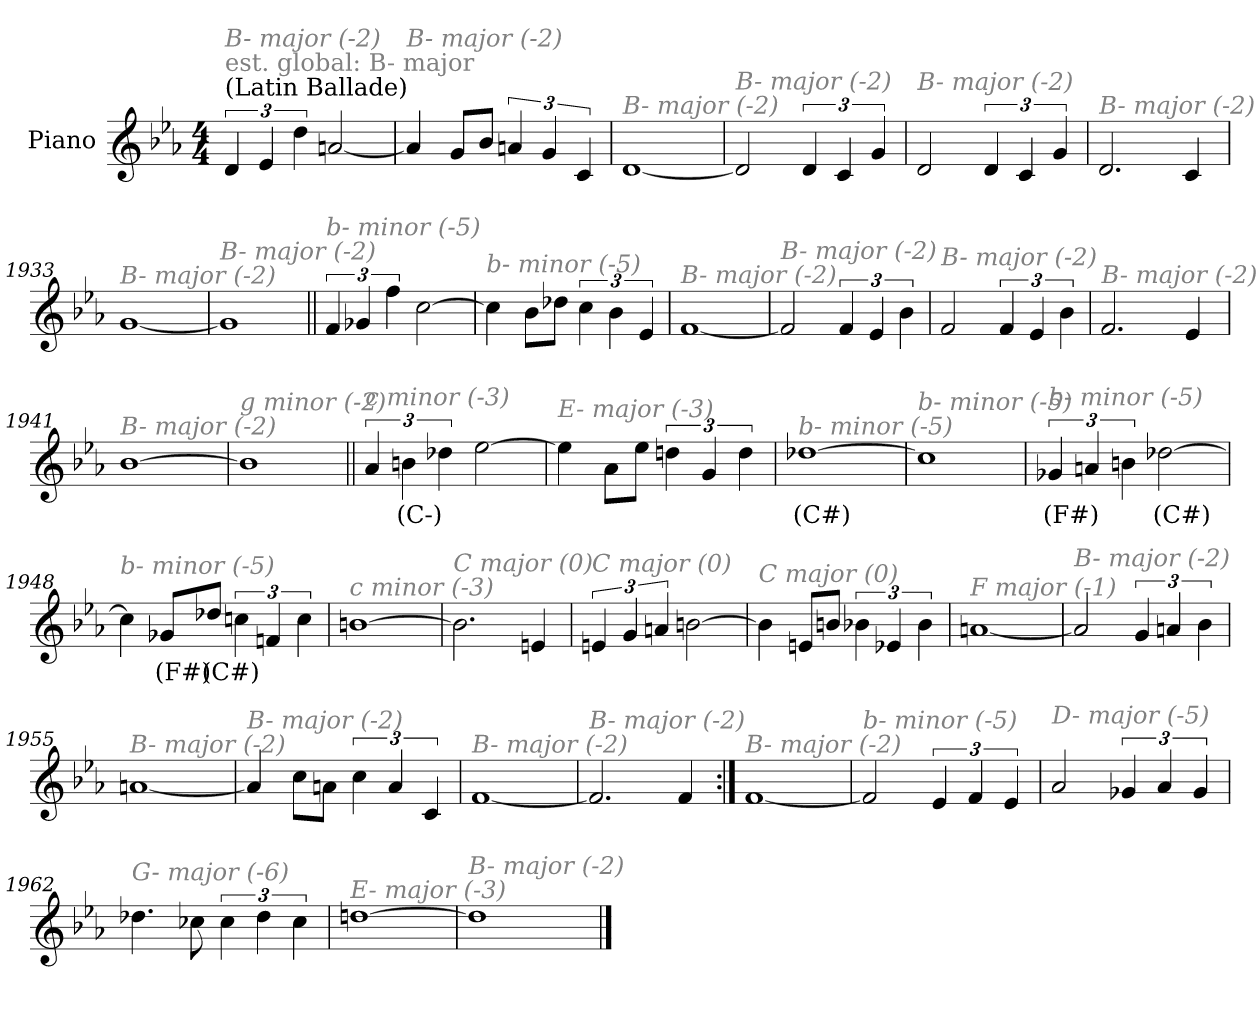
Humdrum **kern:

**kern	**text
*part1	*part1
*staff1	*staff1
*I"Piano	*
*I'Pno.	*
*clefG2	*
*k[b-e-a-]	*
*M4/4	*
*MM120	*
=1	=1
!LO:TX:a:t=(Latin Ballade)	!
!LO:TX:a:color=#808080:t=est. global&colon; B- major	!
!LO:TX:i:color=#808080:t=B- major (-2)	!
6d/	.
6e-/	.
6dd\	.
[2an/	.
=1928	=1928
!LO:TX:i:color=#808080:t=B- major (-2)	!
4a/]	.
8g/L	.
8b-/J	.
6an/	.
6g/	.
6c/	.
=1929	=1929
!LO:TX:i:color=#808080:t=B- major (-2)	!
[1d	.
=1930	=1930
!LO:TX:i:color=#808080:t=B- major (-2)	!
2d/]	.
6d/	.
6c/	.
6g/	.
!!LO:LB:g=z
=1931	=1931
!LO:TX:i:color=#808080:t=B- major (-2)	!
2d/	.
6d/	.
6c/	.
6g/	.
=1932	=1932
!LO:TX:i:color=#808080:t=B- major (-2)	!
2.d/	.
4c/	.
=1933	=1933
!LO:TX:i:color=#808080:t=B- major (-2)	!
[1g	.
=1934	=1934
!LO:TX:i:color=#808080:t=B- major (-2)	!
1g]	.
!!LO:LB:g=z
=1935||	=1935||
!LO:TX:i:color=#808080:t=b- minor (-5)	!
6f/	.
6g-X/	.
6ff\	.
[2cc\	.
=1936	=1936
!LO:TX:i:color=#808080:t=b- minor (-5)	!
4cc\]	.
8b-\L	.
8dd-X\J	.
6cc\	.
6b-\	.
6e-/	.
=1937	=1937
!LO:TX:i:color=#808080:t=B- major (-2)	!
[1f	.
=1938	=1938
!LO:TX:i:color=#808080:t=B- major (-2)	!
2f/]	.
6f/	.
6e-/	.
6b-\	.
!!LO:LB:g=z
=1939	=1939
!LO:TX:i:color=#808080:t=B- major (-2)	!
2f/	.
6f/	.
6e-/	.
6b-\	.
=1940	=1940
!LO:TX:i:color=#808080:t=B- major (-2)	!
2.f/	.
4e-/	.
=1941	=1941
!LO:TX:i:color=#808080:t=B- major (-2)	!
[1b-	.
=1942	=1942
!LO:TX:i:color=#808080:t=g minor (-2)	!
1b-]	.
!!LO:LB:g=z
=1943||	=1943||
!LO:TX:i:color=#808080:t=c minor (-3)	!
6a-/	.
6bni\	(C-)
6dd-X\	.
[2ee-\	.
=1944	=1944
!LO:TX:i:color=#808080:t=E- major (-3)	!
4ee-\]	.
8a-\L	.
8ee-\J	.
6ddn\	.
6g/	.
6dd\	.
=1945	=1945
!LO:TX:i:color=#808080:t=b- minor (-5)	!
[1dd-Xi	(C#)
=1946	=1946
!LO:TX:i:color=#808080:t=b- minor (-5)	!
1cc#]	.
!!LO:LB:g=z
=1947	=1947
!LO:TX:i:color=#808080:t=b- minor (-5)	!
6g-Xi/	(F#)
6an/	.
6bn\	.
[2dd-Xi\	(C#)
=1948	=1948
!LO:TX:i:color=#808080:t=b- minor (-5)	!
4cc#\]	.
8g-Xi/L	(F#)
8dd-Xi/J	(C#)
6ccn\	.
6fn/	.
6cc\	.
=1949	=1949
!LO:TX:i:color=#808080:t=c minor (-3)	!
[1bn	.
=1950	=1950
!LO:TX:i:color=#808080:t=C major (0)	!
2.b\]	.
4en/	.
!!LO:LB:g=z
=1951	=1951
!LO:TX:i:color=#808080:t=C major (0)	!
6en/	.
6g/	.
6an/	.
[2bn\	.
=1952	=1952
!LO:TX:i:color=#808080:t=C major (0)	!
4b\]	.
8en/L	.
8bn/J	.
6b-X\	.
6e-X/	.
6b-\	.
=1953	=1953
!LO:TX:i:color=#808080:t=F major (-1)	!
[1an	.
=1954	=1954
!LO:TX:i:color=#808080:t=B- major (-2)	!
2a/]	.
6g/	.
6an/	.
6b-\	.
!!LO:LB:g=z
=1955	=1955
!LO:TX:i:color=#808080:t=B- major (-2)	!
[1an	.
=1956	=1956
!LO:TX:i:color=#808080:t=B- major (-2)	!
4a/]	.
8cc\L	.
8an\J	.
6cc\	.
6a/	.
6c/	.
=1957	=1957
!LO:TX:i:color=#808080:t=B- major (-2)	!
[1f	.
=1958	=1958
!LO:TX:i:color=#808080:t=B- major (-2)	!
2.f/]	.
4f/	.
!!LO:LB:g=z
=1959:|!	=1959:|!
!LO:TX:i:color=#808080:t=B- major (-2)	!
[1f	.
=1960	=1960
!LO:TX:i:color=#808080:t=b- minor (-5)	!
2f/]	.
6e-/	.
6f/	.
6e-/	.
=1961	=1961
!LO:TX:i:color=#808080:t=D- major (-5)	!
2a-/	.
6g-X/	.
6a-/	.
6g-/	.
=1962	=1962
!LO:TX:i:color=#808080:t=G- major (-6)	!
4.dd-X\	.
8cc-X\	.
6cc-\	.
6dd-\	.
6cc-\	.
=1963	=1963
!LO:TX:i:color=#808080:t=E- major (-3)	!
[1ddn	.
=1964	=1964
!LO:TX:i:color=#808080:t=B- major (-2)	!
1dd]	.
==	==
*-	*-
